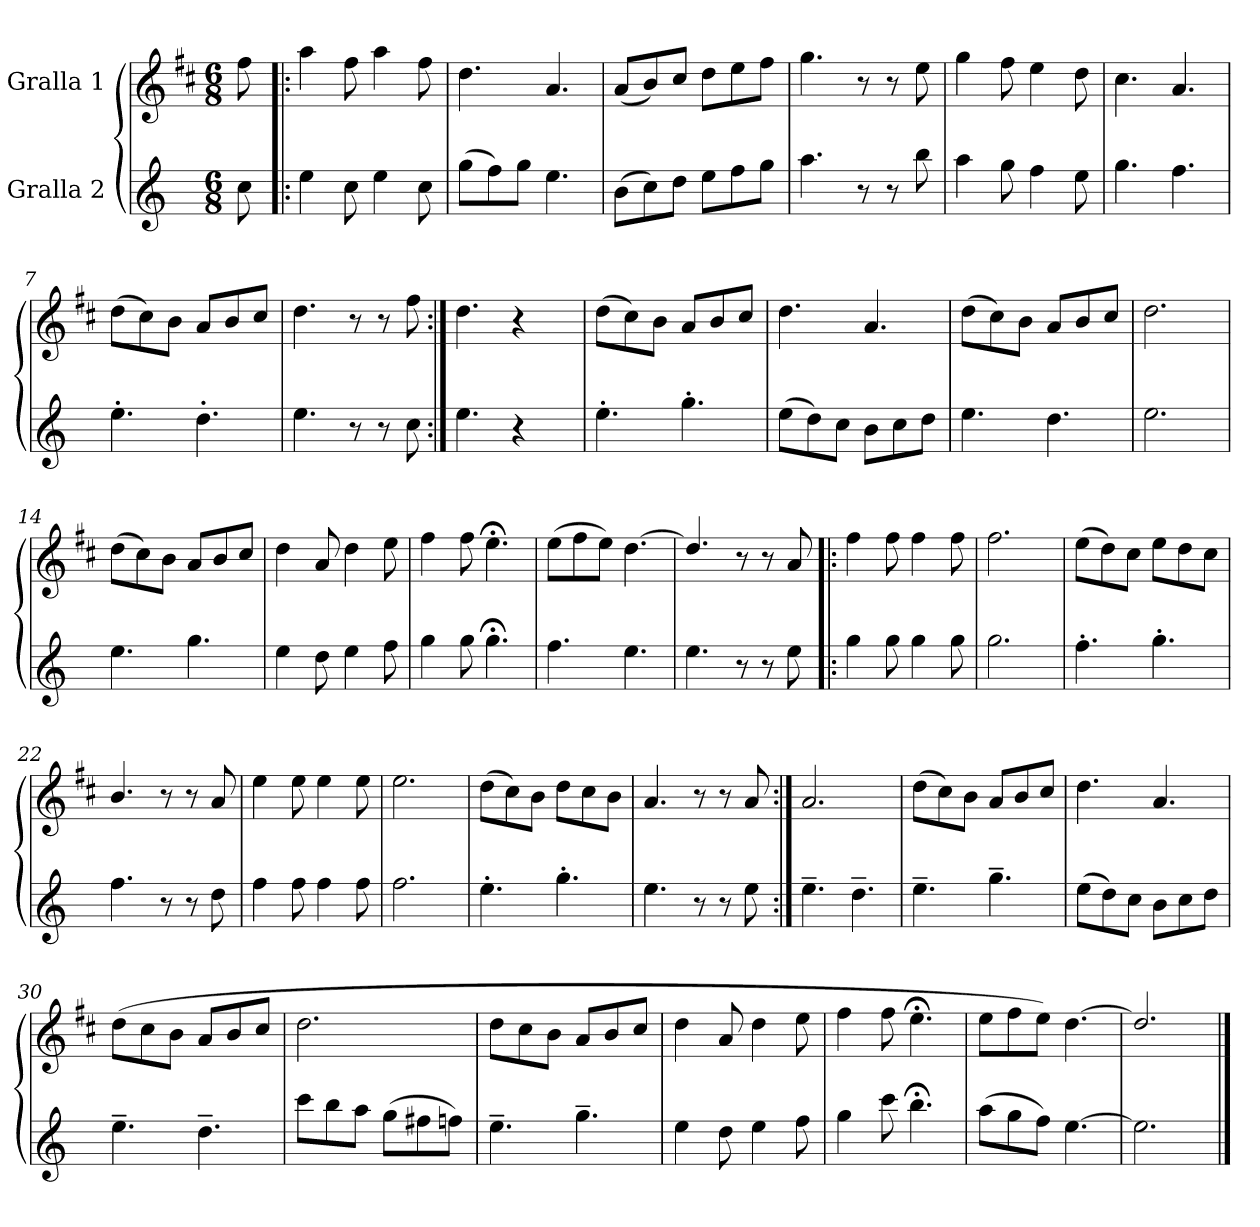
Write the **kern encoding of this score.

**kern	**kern
*part2	*part1
*staff2	*staff1
*I"Gralla 2	*I"Gralla 1
*clefG2	*clefG2
*	*ITrd1c2
*k[]	*k[]
*M6/8	*M6/8
=	=
8cc\	8ee\
=1!|:	=1!|:
4ee\	4gg\
8cc\	8ee\
4ee\	4gg\
8cc\	8ee\
=2	=2
(>8gg\L	4.cc\
8ff\)	.
8gg\J	.
4.ee\	4.g/
=3	=3
(>8b\L	(<8g/L
8cc\)	8a/)
8dd\J	8b/J
8ee\L	8cc\L
8ff\	8dd\
8gg\J	8ee\J
=4	=4
4.aa\	4.ff\
8r	8r
8r	8r
8bb\	8dd\
=5	=5
4aa\	4ff\
8gg\	8ee\
4ff\	4dd\
8ee\	8cc\
=6	=6
4.gg\	4.b\
4.ff\	4.g/
=7	=7
4.ee'\	(>8cc\L
.	8b\)
.	8a\J
4.dd'\	8g/L
.	8a/
.	8b/J
=8	=8
4.ee\	4.cc\
8r	8r
8r	8r
8cc\	8ee\
!!LO:LB:g=z
=9:|!	=9:|!
4.ee\	4.cc\
4r	4r
8ryy	8ryy
=10	=10
4.ee'\	(>8cc\L
.	8b\)
.	8a\J
4.gg'\	8g/L
.	8a/
.	8b/J
=11	=11
(>8ee\L	4.cc\
8dd\)	.
8cc\J	.
8b\L	4.g/
8cc\	.
8dd\J	.
=12	=12
4.ee\	(>8cc\L
.	8b\)
.	8a\J
4.dd\	8g/L
.	8a/
.	8b/J
=13	=13
2.ee\	2.cc\
=14	=14
4.ee\	(>8cc\L
.	8b\)
.	8a\J
4.gg\	8g/L
.	8a/
.	8b/J
=15	=15
4ee\	4cc\
8dd\	8g/
4ee\	4cc\
8ff\	8dd\
=16	=16
4gg\	4ee\
8gg\	8ee\
4.gg;<\	4.dd;<\
=17	=17
4.ff\	(>8dd\L
.	8ee\
.	8dd\J)
4.ee\	[4.cc\
!!LO:LB:g=z
=18	=18
4.ee\	4.cc/]
8r	8r
8r	8r
8ee\	8g/
=19!|:	=19!|:
4gg\	4ee\
8gg\	8ee\
4gg\	4ee\
8gg\	8ee\
=20	=20
2.gg\	2.ee\
=21	=21
4.ff'\	(>8dd\L
.	8cc\)
.	8b\J
4.gg'\	8dd\L
.	8cc\
.	8b\J
=22	=22
4.ff\	4.a/
8r	8r
8r	8r
8dd\	8g/
=23	=23
4ff\	4dd\
8ff\	8dd\
4ff\	4dd\
8ff\	8dd\
=24	=24
2.ff\	2.dd\
=25	=25
4.ee'\	(>8cc\L
.	8b\)
.	8a\J
4.gg'\	8cc\L
.	8b\
.	8a\J
=26	=26
4.ee\	4.g/
8r	8r
8r	8r
8ee\	8g/
=27:|!	=27:|!
4.ee~\	2.g/
4.dd~\	.
!!LO:LB:g=z
=28	=28
4.ee~\	(>8cc\L
.	8b\)
.	8a\J
4.gg~\	8g/L
.	8a/
.	8b/J
=29	=29
(>8ee\L	4.cc\
8dd\)	.
8cc\J	.
8b\L	4.g/
8cc\	.
8dd\J	.
=30	=30
4.ee~\	(>8cc\L
.	8b\
.	8a\J
4.dd~\	8g/L
.	8a/
.	8b/J
=31	=31
8ccc\L	2.cc\
8bb\	.
8aa\J	.
(>8gg\L	.
8ff#X\	.
8ffn\J)	.
=32	=32
4.ee~\	8cc\L
.	8b\
.	8a\J
4.gg~\	8g/L
.	8a/
.	8b/J
=33	=33
4ee\	4cc\
8dd\	8g/
4ee\	4cc\
8ff\	8dd\
=34	=34
4gg\	4ee\
8ccc\	8ee\
4.bb;<\	4.dd;<\
=35	=35
(>8aa\L	8dd\L
8gg\	8ee\
8ff\J)	8dd\J)
[4.ee\	[4.cc\
!!LO:LB:g=z
=36	=36
2.ee\]	2.cc/]
==	==
*-	*-
